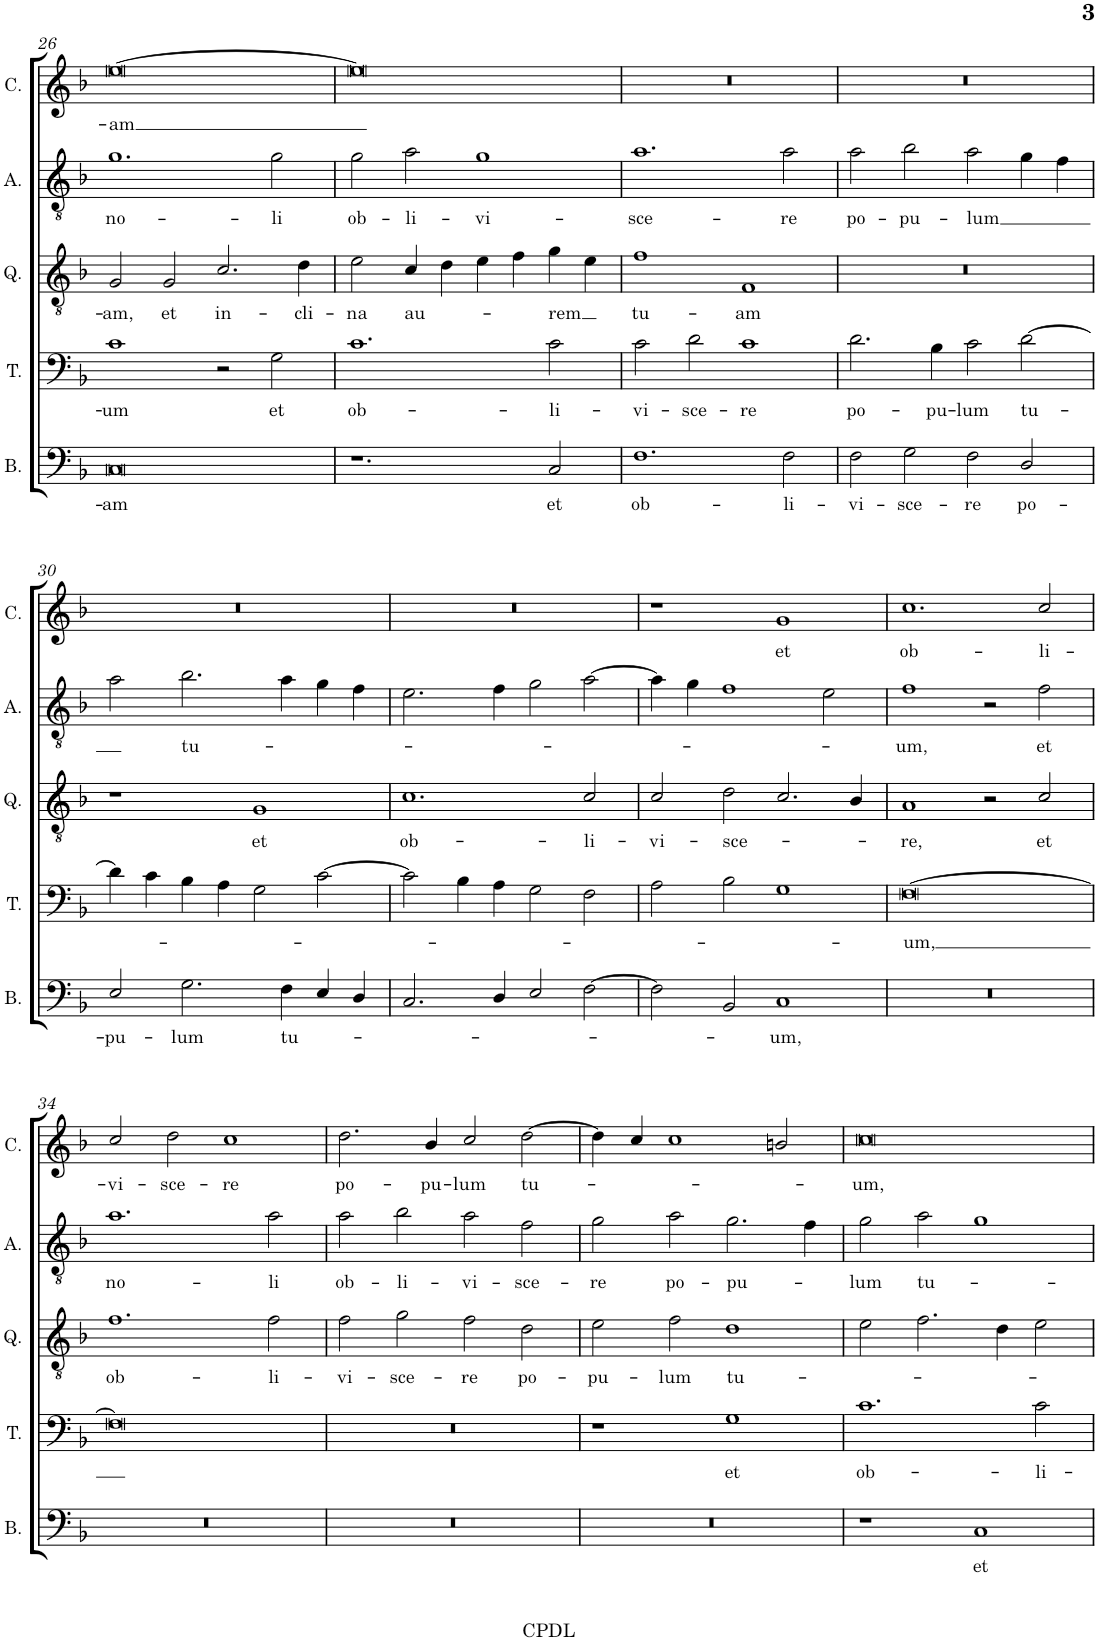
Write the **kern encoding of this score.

**kern	**text	**kern	**text	**kern	**text	**kern	**text	**kern	**text
*part5	*part5	*part4	*part4	*part3	*part3	*part2	*part2	*part1	*part1
*staff5	*staff5	*staff4	*staff4	*staff3	*staff3	*staff2	*staff2	*staff1	*staff1
*I"Bassus (F3)	*	*I"Tenor (C4)	*	*I"Quintus (C3)	*	*I"Altus (C2)	*	*I"Cantus (G2)	*
*I'B.	*	*I'T.	*	*I'Q.	*	*I'A.	*	*I'C.	*
!!LO:PB:g=z
*clefF4	*	*clefF4	*	*clefGv2	*	*clefGv2	*	*clefG2	*
*	*	*Trd7c12	*	*Trd7c12	*	*Trd7c12	*	*	*
*k[b-]	*	*k[b-]	*	*k[b-]	*	*k[b-]	*	*k[b-]	*
*F:	*	*F:	*	*F:	*	*F:	*	*F:	*
*M2/1	*	*M2/1	*	*M2/1	*	*M2/1	*	*M2/1	*
=26	=26	=26	=26	=26	=26	=26	=26	=26	=26
!	!LO:LY:b	!	!LO:LY:b	!	!LO:LY:b	!	!LO:LY:b	!	!LO:LY:b
0C	-am	1c	-um	2G/	-am,	1.g	no-	[0ee	-am
!	!	!	!	!	!LO:LY:b	!	!	!	!
.	.	.	.	2G/	et	.	.	.	.
!	!	!	!	!	!LO:LY:b	!	!	!	!
.	.	2r	.	2.c/	in-	.	.	.	.
!	!	!	!LO:LY:b	!	!	!	!LO:LY:b	!	!
.	.	2G\	et	.	.	2g\	-li	.	.
!	!	!	!	!	!LO:LY:b	!	!	!	!
.	.	.	.	4d\	-cli-	.	.	.	.
=27	=27	=27	=27	=27	=27	=27	=27	=27	=27
!	!	!	!LO:LY:b	!	!LO:LY:b	!	!LO:LY:b	!	!
1.r	.	1.c	ob-	2e\	-na	2g\	ob-	0ee]	.
!	!	!	!	!	!LO:LY:b	!	!LO:LY:b	!	!
.	.	.	.	4c/	au-	2a\	-li-	.	.
.	.	.	.	4d\	.	.	.	.	.
!	!	!	!	!	!	!	!LO:LY:b	!	!
.	.	.	.	4e\	.	1g	-vi-	.	.
.	.	.	.	4f\	.	.	.	.	.
!	!LO:LY:b	!	!LO:LY:b	!	!LO:LY:b	!	!	!	!
2C/	et	2c\	-li-	4g\	-rem	.	.	.	.
.	.	.	.	4e\	.	.	.	.	.
=28	=28	=28	=28	=28	=28	=28	=28	=28	=28
!	!LO:LY:b	!	!LO:LY:b	!	!LO:LY:b	!	!LO:LY:b	!	!
1.F	ob-	2c\	-vi-	1f	tu-	1.a	-sce-	0r	.
!	!	!	!LO:LY:b	!	!	!	!	!	!
.	.	2d\	-sce-	.	.	.	.	.	.
!	!	!	!LO:LY:b	!	!LO:LY:b	!	!	!	!
.	.	1c	-re	1F	-am	.	.	.	.
!	!LO:LY:b	!	!	!	!	!	!LO:LY:b	!	!
2F\	-li-	.	.	.	.	2a\	-re	.	.
=29	=29	=29	=29	=29	=29	=29	=29	=29	=29
!	!LO:LY:b	!	!LO:LY:b	!	!	!	!LO:LY:b	!	!
2F\	-vi-	2.d\	po-	0r	.	2a\	po-	0r	.
!	!LO:LY:b	!	!	!	!	!	!LO:LY:b	!	!
2G\	-sce-	.	.	.	.	2b-\	-pu-	.	.
!	!	!	!LO:LY:b	!	!	!	!	!	!
.	.	4B-\	-pu-	.	.	.	.	.	.
!	!LO:LY:b	!	!LO:LY:b	!	!	!	!LO:LY:b	!	!
2F\	-re	2c\	-lum	.	.	2a\	-lum	.	.
!	!LO:LY:b	!	!LO:LY:b	!	!	!	!	!	!
2D/	po-	[2d\	tu-	.	.	4g\	.	.	.
.	.	.	.	.	.	4f\	.	.	.
!!LO:LB:g=z
=30	=30	=30	=30	=30	=30	=30	=30	=30	=30
!	!LO:LY:b	!	!	!	!	!	!	!	!
2E/	-pu-	4d\]	.	1r	.	2a\	.	0r	.
.	.	4c\	.	.	.	.	.	.	.
!	!LO:LY:b	!	!	!	!	!	!LO:LY:b	!	!
2.G\	-lum	4B-\	.	.	.	2.b-\	tu-	.	.
.	.	4A\	.	.	.	.	.	.	.
!	!	!	!	!	!LO:LY:b	!	!	!	!
.	.	2G\	.	1G	et	.	.	.	.
!	!LO:LY:b	!	!	!	!	!	!	!	!
4F\	tu-	.	.	.	.	4a\	.	.	.
4E/	.	[2c\	.	.	.	4g\	.	.	.
4D/	.	.	.	.	.	4f\	.	.	.
=31	=31	=31	=31	=31	=31	=31	=31	=31	=31
!	!	!	!	!	!LO:LY:b	!	!	!	!
2.C/	.	2c\]	.	1.c	ob-	2.e\	.	0r	.
.	.	4B-\	.	.	.	.	.	.	.
4D/	.	4A\	.	.	.	4f\	.	.	.
2E/	.	2G\	.	.	.	2g\	.	.	.
!	!	!	!	!	!LO:LY:b	!	!	!	!
[2F\	.	2F\	.	2c/	-li-	[2a\	.	.	.
=32	=32	=32	=32	=32	=32	=32	=32	=32	=32
!	!	!	!	!	!LO:LY:b	!	!	!	!
2F\]	.	2A\	.	2c/	-vi-	4a\]	.	1r	.
.	.	.	.	.	.	4g\	.	.	.
!	!	!	!	!	!LO:LY:b	!	!	!	!
2BB-/	.	2B-\	.	2d\	-sce-	1f	.	.	.
!	!LO:LY:b	!	!	!	!	!	!	!	!LO:LY:b
1C	-um,	1G	.	2.c/	.	.	.	1g	et
.	.	.	.	.	.	2e\	.	.	.
.	.	.	.	4B-/	.	.	.	.	.
=33	=33	=33	=33	=33	=33	=33	=33	=33	=33
!	!	!	!LO:LY:b	!	!LO:LY:b	!	!LO:LY:b	!	!LO:LY:b
0r	.	[0F	-um,	1A	-re,	1f	-um,	1.cc	ob-
.	.	.	.	2r	.	2r	.	.	.
!	!	!	!	!	!LO:LY:b	!	!LO:LY:b	!	!LO:LY:b
.	.	.	.	2c/	et	2f\	et	2cc/	-li-
!!LO:LB:g=z
=34	=34	=34	=34	=34	=34	=34	=34	=34	=34
!	!	!	!	!	!LO:LY:b	!	!LO:LY:b	!	!LO:LY:b
0r	.	0F]	.	1.f	ob-	1.a	no-	2cc/	-vi-
!	!	!	!	!	!	!	!	!	!LO:LY:b
.	.	.	.	.	.	.	.	2dd\	-sce-
!	!	!	!	!	!	!	!	!	!LO:LY:b
.	.	.	.	.	.	.	.	1cc	-re
!	!	!	!	!	!LO:LY:b	!	!LO:LY:b	!	!
.	.	.	.	2f\	-li-	2a\	-li	.	.
=35	=35	=35	=35	=35	=35	=35	=35	=35	=35
!	!	!	!	!	!LO:LY:b	!	!LO:LY:b	!	!LO:LY:b
0r	.	0r	.	2f\	-vi-	2a\	ob-	2.dd\	po-
!	!	!	!	!	!LO:LY:b	!	!LO:LY:b	!	!
.	.	.	.	2g\	-sce-	2b-\	-li-	.	.
!	!	!	!	!	!	!	!	!	!LO:LY:b
.	.	.	.	.	.	.	.	4b-/	-pu-
!	!	!	!	!	!LO:LY:b	!	!LO:LY:b	!	!LO:LY:b
.	.	.	.	2f\	-re	2a\	-vi-	2cc/	-lum
!	!	!	!	!	!LO:LY:b	!	!LO:LY:b	!	!LO:LY:b
.	.	.	.	2d\	po-	2f\	-sce-	[2dd\	tu-
=36	=36	=36	=36	=36	=36	=36	=36	=36	=36
!	!	!	!	!	!LO:LY:b	!	!LO:LY:b	!	!
0r	.	1r	.	2e\	-pu-	2g\	-re	4dd\]	.
.	.	.	.	.	.	.	.	4cc/	.
!	!	!	!	!	!LO:LY:b	!	!LO:LY:b	!	!
.	.	.	.	2f\	-lum	2a\	po-	1cc	.
!	!	!	!LO:LY:b	!	!LO:LY:b	!	!LO:LY:b	!	!
.	.	1G	et	1d	tu-	2.g\	-pu-	.	.
.	.	.	.	.	.	.	.	2bn/	.
.	.	.	.	.	.	4f\	.	.	.
=37	=37	=37	=37	=37	=37	=37	=37	=37	=37
!	!	!	!LO:LY:b	!	!	!	!LO:LY:b	!	!LO:LY:b
1r	.	1.c	ob-	2e\	.	2g\	-lum	0cc	-um,
!	!	!	!	!	!	!	!LO:LY:b	!	!
.	.	.	.	2.f\	.	2a\	tu-	.	.
!	!LO:LY:b	!	!	!	!	!	!	!	!
1C	et	.	.	.	.	1g	.	.	.
.	.	.	.	4d\	.	.	.	.	.
!	!	!	!LO:LY:b	!	!	!	!	!	!
.	.	2c\	-li-	2e\	.	.	.	.	.
=	=	=	=	=	=	=	=	=	=
*-	*-	*-	*-	*-	*-	*-	*-	*-	*-
